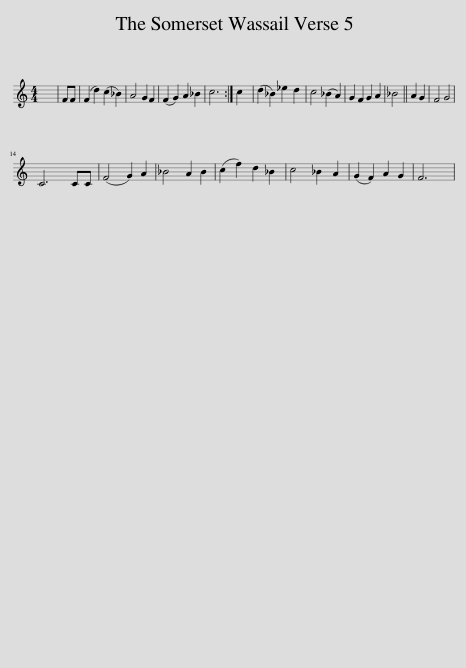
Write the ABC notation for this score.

X:1
L:1/8
M:4/4
I:linebreak $
K:C
V:1 treble
V:1
 x8 | FF | (F2 d2) (c2 _B2) | A4 G2 F2 | (F2 G2) A2 _B2 | %5
 c6 :| c2 | (d2 _B2) _e2 d2 | c4 (_B2 A2) | G2 F2 G2 A2 | %10
 _B4 || A2 G2 | F4 G4 |$ C6 CC | (F4 G2) A2 | %15
 _B4 A2 B2 | (c2 f2) d2 _B2 | c4 _B2 A2 | (G2 F2) A2 G2 | F6 | %20
